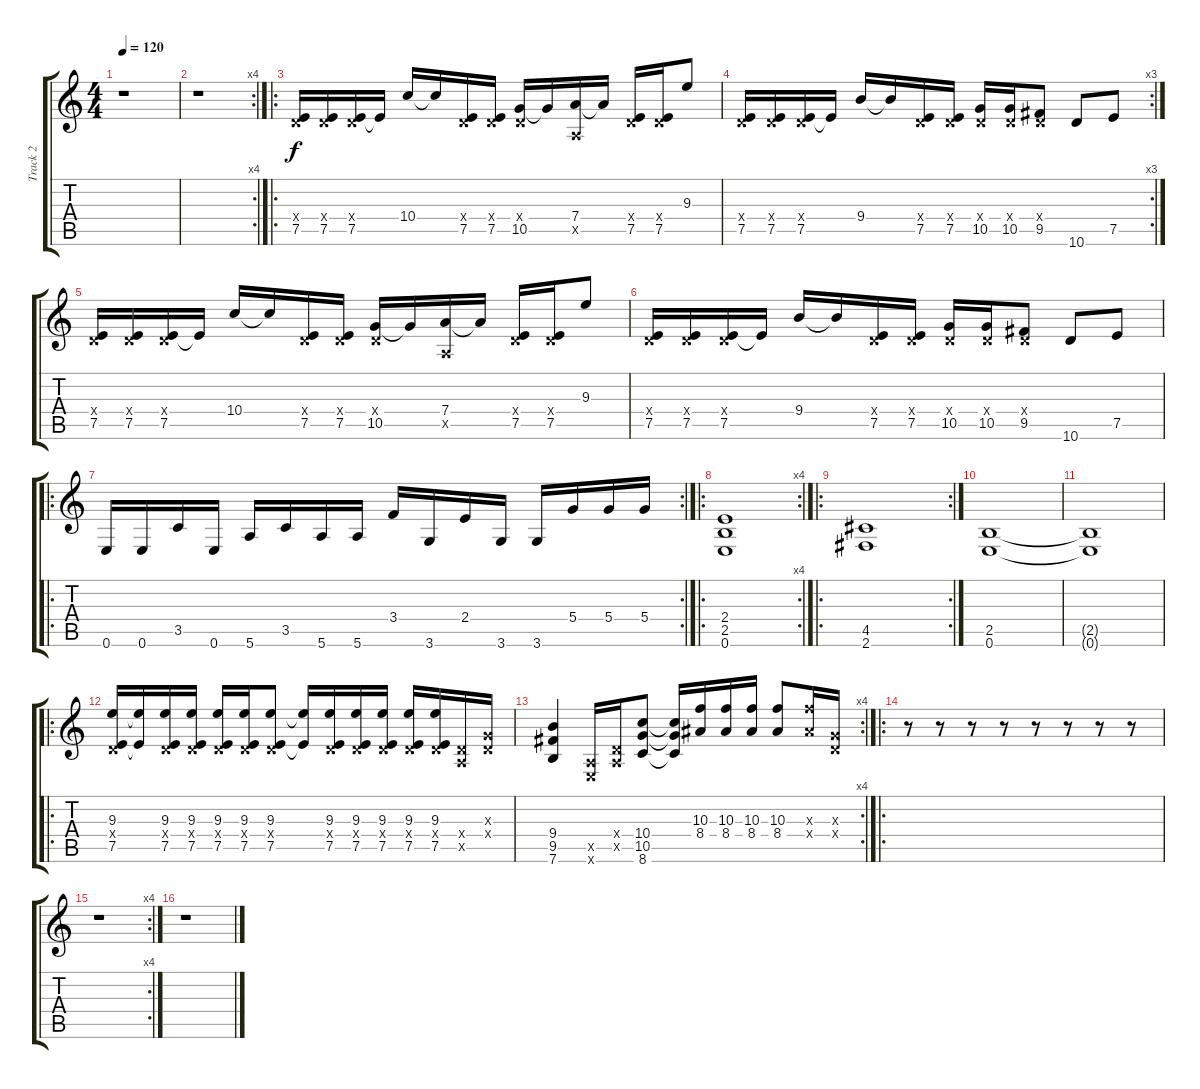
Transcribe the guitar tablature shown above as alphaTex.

\track ("Track 2" "Track 2") {instrument distortionguitar}
\staff {score tabs}
\tuning (E4 B3 G3 D3 A2 E2) {hide}
\ts (4 4)
\tempo 120
\clef g2
\ks c
r.1{dy f instrument distortionguitar} |
\rc 4
r.1 |
\ro
(0.4{x} 7.5).16 (0.4{x} 7.5).16 (0.4{x} 7.5).16 7.5{t}.16 10.4.16 10.4{t}.16 (0.4{x} 7.5).16 (0.4{x} 7.5).16 (0.4{x} 10.5).16 10.5{t}.16 (7.4 0.5{x}).16 7.4{t}.16 (0.4{x} 7.5).16 (0.4{x} 7.5).16 9.3.8 |
\rc 3
(0.4{x} 7.5).16 (0.4{x} 7.5).16 (0.4{x} 7.5).16 7.5{t}.16 9.4.16 9.4{t}.16 (0.4{x} 7.5).16 (0.4{x} 7.5).16 (0.4{x} 10.5).16 (0.4{x} 10.5).16 (0.4{x} 9.5).8 10.6.8 7.5.8 |
(0.4{x} 7.5).16 (0.4{x} 7.5).16 (0.4{x} 7.5).16 7.5{t}.16 10.4.16 10.4{t}.16 (0.4{x} 7.5).16 (0.4{x} 7.5).16 (0.4{x} 10.5).16 10.5{t}.16 (7.4 0.5{x}).16 7.4{t}.16 (0.4{x} 7.5).16 (0.4{x} 7.5).16 9.3.8 |
(0.4{x} 7.5).16 (0.4{x} 7.5).16 (0.4{x} 7.5).16 7.5{t}.16 9.4.16 9.4{t}.16 (0.4{x} 7.5).16 (0.4{x} 7.5).16 (0.4{x} 10.5).16 (0.4{x} 10.5).16 (0.4{x} 9.5).8 10.6.8 7.5.8 |
\ro
\rc 2
0.6.16 0.6.16 3.5.16 0.6.16 5.6.16 3.5.16 5.6.16 5.6.16 3.4.16 3.6.16 2.4.16 3.6.16 3.6.16 5.4.16 5.4.16 5.4.16 |
\ro
\rc 4
(2.4 2.5 0.6).1 |
\ro
\rc 2
(4.5 2.6).1 |
(2.5 0.6).1 |
(2.5{t} 0.6{t}).1 |
\ro
(9.3 0.4{x} 7.5).16 (9.3{t} 7.5{t}).16 (9.3 0.4{x} 7.5).16 (9.3 0.4{x} 7.5).16 (9.3 0.4{x} 7.5).16 (9.3 0.4{x} 7.5).16 (9.3 0.4{x} 7.5).8 (9.3{t} 7.5{t}).16 (9.3 0.4{x} 7.5).16 (9.3 0.4{x} 7.5).16 (9.3 0.4{x} 7.5).16 (9.3 0.4{x} 7.5).16 (9.3 0.4{x} 7.5).16 (0.4{x} 0.5{x}).16 (0.3{x} 0.4{x}).16 |
\rc 4
(9.4 9.5 7.6).4 (0.5{x} 0.6{x}).16 (0.4{x} 0.5{x}).16 (10.4 10.5 8.6).8 (10.4{t} 10.5{t} 8.6{t}).16 (10.3 8.4).16 (10.3 8.4).16 (10.3 8.4).16 (10.3 8.4).8 (10.3{x} 8.4{x}).16 (0.3{x} 0.4{x}).16 |
\ro
r.8 r.8 r.8 r.8 r.8 r.8 r.8 r.8 |
\rc 4
r.1 |
r.1
